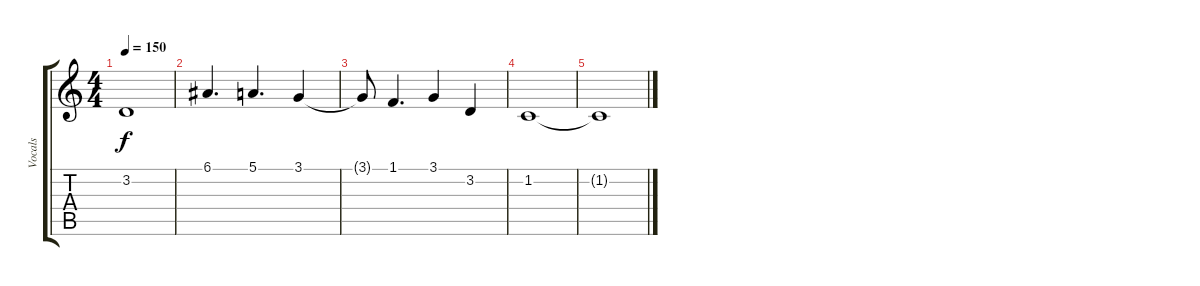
\track ("Vocals" "Vocals") {instrument lead6voice}
\staff {score tabs}
\tuning (E4 B3 G3 D3 A2 E2) {hide}
\ts (4 4)
\tempo 150
\clef g2
\ks c
3.2{t}.1{dy f} |
6.1.4{d} 5.1.4{d} 3.1.4 |
3.1{t}.8 1.1.4{d} 3.1.4 3.2.4 |
1.2.1 |
1.2{t}.1
